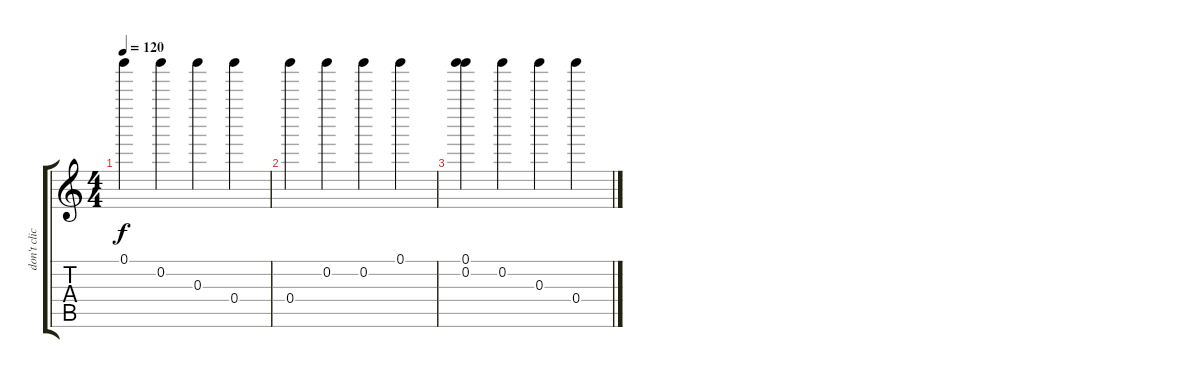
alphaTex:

\track ("don't click here!" "don't clic") {instrument flute}
\staff {score tabs}
\tuning (B8 B8 B8 B8 B8 B8) {hide}
\ts (4 4)
\tempo 120
\clef g2
\ks c
0.1.4{dy f instrument flute} 0.2.4 0.3.4 0.4.4 |
0.4.4 0.2.4 0.2.4 0.1.4 |
(0.1 0.2).4 0.2.4 0.3.4 0.4.4
